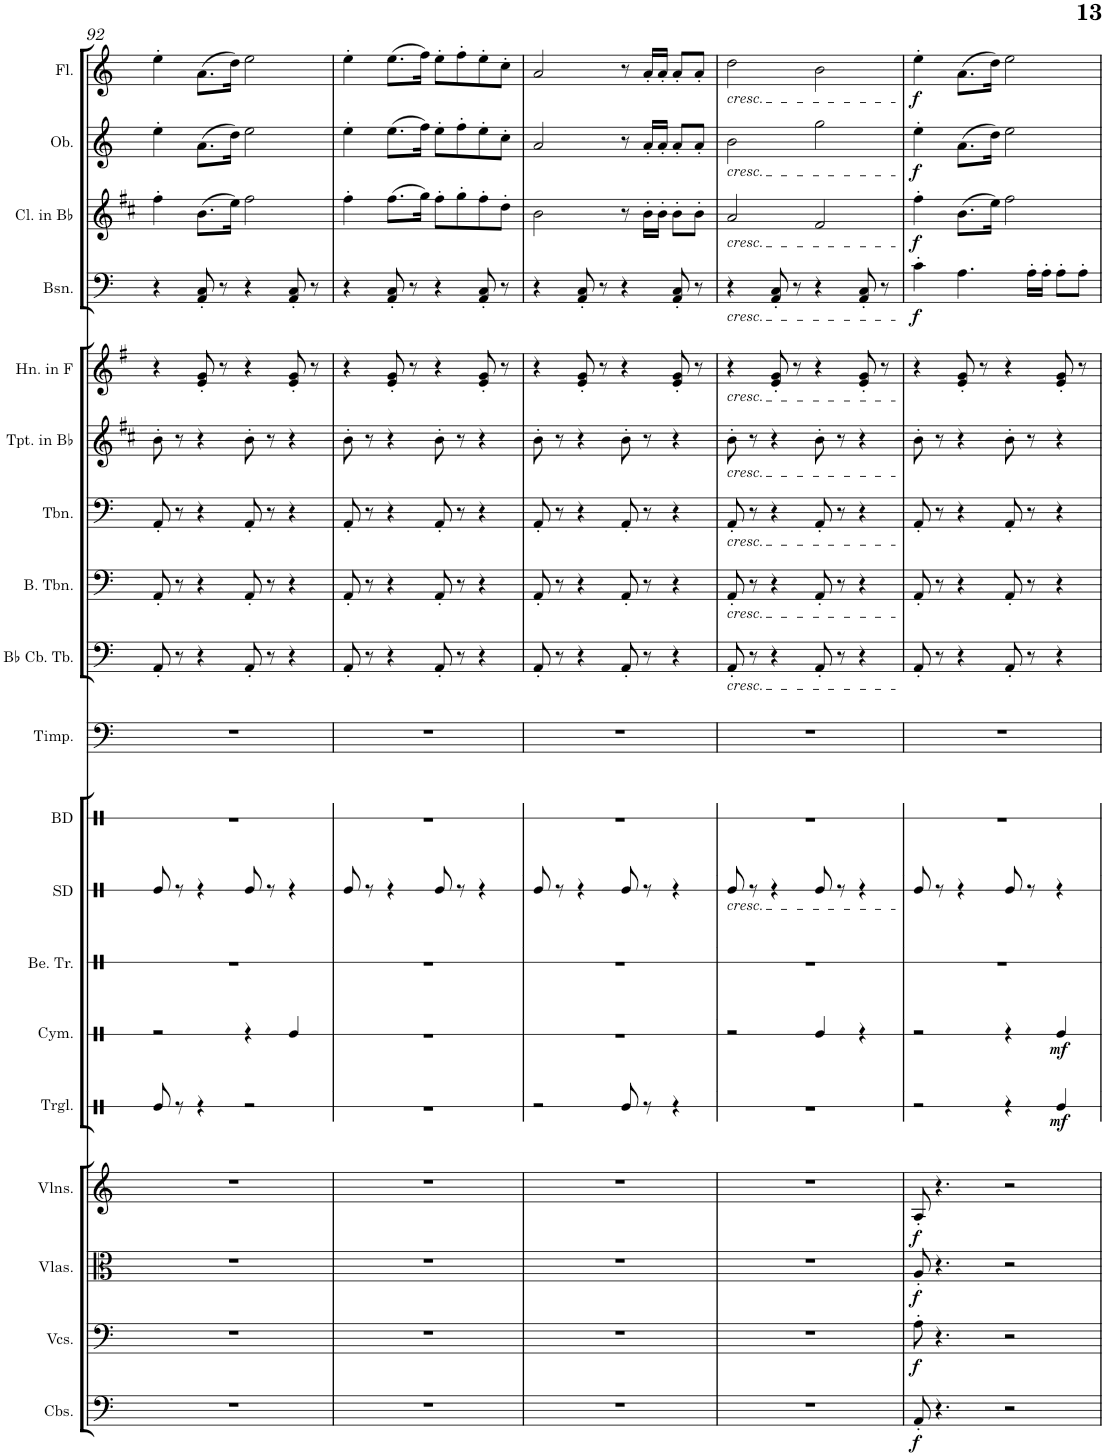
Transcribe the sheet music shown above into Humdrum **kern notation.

**kern	**dynam	**kern	**dynam	**kern	**dynam	**kern	**dynam	**kern	**dynam	**kern	**dynam	**kern	**kern	**kern	**kern	**kern	**kern	**kern	**kern	**kern	**kern	**dynam	**kern	**dynam	**kern	**dynam	**kern	**dynam
*part19	*part19	*part18	*part18	*part17	*part17	*part16	*part16	*part15	*part15	*part14	*part14	*part13	*part12	*part11	*part10	*part9	*part8	*part7	*part6	*part5	*part4	*part4	*part3	*part3	*part2	*part2	*part1	*part1
*staff19	*staff19	*staff18	*staff18	*staff17	*staff17	*staff16	*staff16	*staff15	*staff15	*staff14	*staff14	*staff13	*staff12	*staff11	*staff10	*staff9	*staff8	*staff7	*staff6	*staff5	*staff4	*staff4	*staff3	*staff3	*staff2	*staff2	*staff1	*staff1
*I"Contrabasses	*	*I"Violoncellos	*	*I"Violas	*	*I"Violins	*	*I"Triangle	*	*I"Cymbals	*	*I"Bell Tree	*I"Snare Drum	*I"Bass Drum	*I"Timpani	*I"Bb Contrabass Tuba	*I"Bass Trombone	*I"Trombone	*I"Trumpet in Bb	*I"Horn in F	*I"Bassoon	*	*I"Clarinet in Bb	*	*I"Oboe	*	*I"Flute	*
*I'Cbs.	*	*I'Vcs.	*	*I'Vlas.	*	*I'Vlns.	*	*I'Trgl.	*	*I'Cym.	*	*I'Be. Tr.	*I'SD	*I'BD	*I'Timp.	*I'Bb Cb. Tb.	*I'B. Tbn.	*I'Tbn.	*I'Tpt. in Bb	*I'Hn. in F	*I'Bsn.	*	*I'Cl. in Bb	*	*I'Ob.	*	*I'Fl.	*
!!LO:PB:g=z
*clefF4	*	*clefF4	*	*clefC3	*	*clefG2	*	*clefX	*	*clefX	*	*clefX	*clefX	*clefX	*clefF4	*clefF4	*clefF4	*clefF4	*clefG2	*clefG2	*clefF4	*	*clefG2	*	*clefG2	*	*clefG2	*
*Trd7c12	*	*	*	*	*	*	*	*	*	*	*	*	*	*	*	*	*	*	*Trd1c2	*Trd4c7	*	*	*Trd1c2	*	*	*	*	*
*k[]	*	*k[]	*	*k[]	*	*k[]	*	*k[]	*	*k[]	*	*k[]	*k[]	*k[]	*k[]	*k[]	*k[]	*k[]	*k[f#c#]	*k[f#]	*k[]	*	*k[f#c#]	*	*k[]	*	*k[]	*
*M4/4	*	*M4/4	*	*M4/4	*	*M4/4	*	*M4/4	*	*M4/4	*	*M4/4	*M4/4	*M4/4	*M4/4	*M4/4	*M4/4	*M4/4	*M4/4	*M4/4	*M4/4	*	*M4/4	*	*M4/4	*	*M4/4	*
=92	=92	=92	=92	=92	=92	=92	=92	=92	=92	=92	=92	=92	=92	=92	=92	=92	=92	=92	=92	=92	=92	=92	=92	=92	=92	=92	=92	=92
1r	.	1r	.	1r	.	1r	.	8Re/	.	2r	.	1r	8Re/	1r	1r	8AA'/	8AA'/	8AA'/	8b'\	4r	4r	.	4ff#'\	.	4ee'\	.	4ee'\	.
.	.	.	.	.	.	.	.	8r	.	.	.	.	8r	.	.	8r	8r	8r	8r	.	.	.	.	.	.	.	.	.
.	.	.	.	.	.	.	.	4r	.	.	.	.	4r	.	.	4r	4r	4r	4r	8e/' 8g/'	8AA/' 8C/'	.	(8.b\L	.	(8.a\L	.	(8.a\L	.
.	.	.	.	.	.	.	.	.	.	.	.	.	.	.	.	.	.	.	.	8r	8r	.	.	.	.	.	.	.
.	.	.	.	.	.	.	.	.	.	.	.	.	.	.	.	.	.	.	.	.	.	.	16ee\Jk)	.	16dd\Jk)	.	16dd\Jk)	.
.	.	.	.	.	.	.	.	2r	.	4r	.	.	8Re/	.	.	8AA'/	8AA'/	8AA'/	8b'\	4r	4r	.	2ff#\	.	2ee\	.	2ee\	.
.	.	.	.	.	.	.	.	.	.	.	.	.	8r	.	.	8r	8r	8r	8r	.	.	.	.	.	.	.	.	.
.	.	.	.	.	.	.	.	.	.	4Re/	.	.	4r	.	.	4r	4r	4r	4r	8e/' 8g/'	8AA/' 8C/'	.	.	.	.	.	.	.
.	.	.	.	.	.	.	.	.	.	.	.	.	.	.	.	.	.	.	.	8r	8r	.	.	.	.	.	.	.
=93	=93	=93	=93	=93	=93	=93	=93	=93	=93	=93	=93	=93	=93	=93	=93	=93	=93	=93	=93	=93	=93	=93	=93	=93	=93	=93	=93	=93
1r	.	1r	.	1r	.	1r	.	1r	.	1r	.	1r	8Re/	1r	1r	8AA'/	8AA'/	8AA'/	8b'\	4r	4r	.	4ff#'\	.	4ee'\	.	4ee'\	.
.	.	.	.	.	.	.	.	.	.	.	.	.	8r	.	.	8r	8r	8r	8r	.	.	.	.	.	.	.	.	.
.	.	.	.	.	.	.	.	.	.	.	.	.	4r	.	.	4r	4r	4r	4r	8e/' 8g/'	8AA/' 8C/'	.	(8.ff#\L	.	(8.ee\L	.	(8.ee\L	.
.	.	.	.	.	.	.	.	.	.	.	.	.	.	.	.	.	.	.	.	8r	8r	.	.	.	.	.	.	.
.	.	.	.	.	.	.	.	.	.	.	.	.	.	.	.	.	.	.	.	.	.	.	16gg\Jk)	.	16ff\Jk)	.	16ff\Jk)	.
.	.	.	.	.	.	.	.	.	.	.	.	.	8Re/	.	.	8AA'/	8AA'/	8AA'/	8b'\	4r	4r	.	8ff#'\L	.	8ee'\L	.	8ee'\L	.
.	.	.	.	.	.	.	.	.	.	.	.	.	8r	.	.	8r	8r	8r	8r	.	.	.	8gg'\	.	8ff'\	.	8ff'\	.
.	.	.	.	.	.	.	.	.	.	.	.	.	4r	.	.	4r	4r	4r	4r	8e/' 8g/'	8AA/' 8C/'	.	8ff#'\	.	8ee'\	.	8ee'\	.
.	.	.	.	.	.	.	.	.	.	.	.	.	.	.	.	.	.	.	.	8r	8r	.	8dd'\J	.	8cc'\J	.	8cc'\J	.
=94	=94	=94	=94	=94	=94	=94	=94	=94	=94	=94	=94	=94	=94	=94	=94	=94	=94	=94	=94	=94	=94	=94	=94	=94	=94	=94	=94	=94
1r	.	1r	.	1r	.	1r	.	2r	.	1r	.	1r	8Re/	1r	1r	8AA'/	8AA'/	8AA'/	8b'\	4r	4r	.	2b\	.	2a/	.	2a/	.
.	.	.	.	.	.	.	.	.	.	.	.	.	8r	.	.	8r	8r	8r	8r	.	.	.	.	.	.	.	.	.
.	.	.	.	.	.	.	.	.	.	.	.	.	4r	.	.	4r	4r	4r	4r	8e/' 8g/'	8AA/' 8C/'	.	.	.	.	.	.	.
.	.	.	.	.	.	.	.	.	.	.	.	.	.	.	.	.	.	.	.	8r	8r	.	.	.	.	.	.	.
.	.	.	.	.	.	.	.	8Re/	.	.	.	.	8Re/	.	.	8AA'/	8AA'/	8AA'/	8b'\	4r	4r	.	8r	.	8r	.	8r	.
.	.	.	.	.	.	.	.	8r	.	.	.	.	8r	.	.	8r	8r	8r	8r	.	.	.	16b'\LL	.	16a'/LL	.	16a'/LL	.
.	.	.	.	.	.	.	.	.	.	.	.	.	.	.	.	.	.	.	.	.	.	.	16b'\JJ	.	16a'/JJ	.	16a'/JJ	.
.	.	.	.	.	.	.	.	4r	.	.	.	.	4r	.	.	4r	4r	4r	4r	8e/' 8g/'	8AA/' 8C/'	.	8b'\L	.	8a'/L	.	8a'/L	.
.	.	.	.	.	.	.	.	.	.	.	.	.	.	.	.	.	.	.	.	8r	8r	.	8b'\J	.	8a'/J	.	8a'/J	.
=95	=95	=95	=95	=95	=95	=95	=95	=95	=95	=95	=95	=95	=95	=95	=95	=95	=95	=95	=95	=95	=95	=95	=95	=95	=95	=95	=95	=95
!	!	!	!	!	!	!	!	!	!	!	!	!	!	!	!	!	!	!	!	!	!	!	!	!	!	!	!LO:TX:b:i:t=cresc.	!
!	!	!	!	!	!	!	!	!	!	!	!	!	!	!	!	!	!	!	!	!	!	!	!	!	!LO:TX:b:i:t=cresc.	!	!	!
!	!	!	!	!	!	!	!	!	!	!	!	!	!	!	!	!	!	!	!	!	!	!	!LO:TX:b:i:t=cresc.	!	!	!	!	!
!	!	!	!	!	!	!	!	!	!	!	!	!	!	!	!	!	!	!	!	!	!LO:TX:b:i:t=cresc.	!	!	!	!	!	!	!
!	!	!	!	!	!	!	!	!	!	!	!	!	!	!	!	!	!	!	!	!LO:TX:b:i:t=cresc.	!	!	!	!	!	!	!	!
!	!	!	!	!	!	!	!	!	!	!	!	!	!	!	!	!	!	!	!LO:TX:b:i:t=cresc.	!	!	!	!	!	!	!	!	!
!	!	!	!	!	!	!	!	!	!	!	!	!	!	!	!	!	!	!LO:TX:b:i:t=cresc.	!	!	!	!	!	!	!	!	!	!
!	!	!	!	!	!	!	!	!	!	!	!	!	!	!	!	!	!LO:TX:b:i:t=cresc.	!	!	!	!	!	!	!	!	!	!	!
!	!	!	!	!	!	!	!	!	!	!	!	!	!	!	!	!LO:TX:b:i:t=cresc.	!	!	!	!	!	!	!	!	!	!	!	!
!	!	!	!	!	!	!	!	!	!	!	!	!	!LO:TX:b:i:t=cresc.	!	!	!	!	!	!	!	!	!	!	!	!	!	!	!
1r	.	1r	.	1r	.	1r	.	1r	.	2r	.	1r	8Re/	1r	1r	8AA'/	8AA'/	8AA'/	8b'\	4r	4r	.	2a/	.	2b\	.	2dd\	.
.	.	.	.	.	.	.	.	.	.	.	.	.	8r	.	.	8r	8r	8r	8r	.	.	.	.	.	.	.	.	.
.	.	.	.	.	.	.	.	.	.	.	.	.	4r	.	.	4r	4r	4r	4r	8e/' 8g/'	8AA/' 8C/'	.	.	.	.	.	.	.
.	.	.	.	.	.	.	.	.	.	.	.	.	.	.	.	.	.	.	.	8r	8r	.	.	.	.	.	.	.
.	.	.	.	.	.	.	.	.	.	4Re/	.	.	8Re/	.	.	8AA'/	8AA'/	8AA'/	8b'\	4r	4r	.	2f#/	.	2gg\	.	2b\	.
.	.	.	.	.	.	.	.	.	.	.	.	.	8r	.	.	8r	8r	8r	8r	.	.	.	.	.	.	.	.	.
.	.	.	.	.	.	.	.	.	.	4r	.	.	4r	.	.	4r	4r	4r	4r	8e/' 8g/'	8AA/' 8C/'	.	.	.	.	.	.	.
.	.	.	.	.	.	.	.	.	.	.	.	.	.	.	.	.	.	.	.	8r	8r	.	.	.	.	.	.	.
=96	=96	=96	=96	=96	=96	=96	=96	=96	=96	=96	=96	=96	=96	=96	=96	=96	=96	=96	=96	=96	=96	=96	=96	=96	=96	=96	=96	=96
!	!LO:DY:b	!	!LO:DY:b	!	!LO:DY:b	!	!LO:DY:b	!	!	!	!	!	!	!	!	!	!	!	!	!	!	!LO:DY:b	!	!LO:DY:b	!	!LO:DY:b	!	!LO:DY:b
8AA'/	f	8A'\	f	8A'/	f	8A'/	f	2r	.	2r	.	1r	8Re/	1r	1r	8AA'/	8AA'/	8AA'/	8b'\	4r	4c'\	f	4ff#'\	f	4ee'\	f	4ee'\	f
4.r	.	4.r	.	4.r	.	4.r	.	.	.	.	.	.	8r	.	.	8r	8r	8r	8r	.	.	.	.	.	.	.	.	.
.	.	.	.	.	.	.	.	.	.	.	.	.	4r	.	.	4r	4r	4r	4r	8e/' 8g/'	4.A\	.	(8.b\L	.	(8.a\L	.	(8.a\L	.
.	.	.	.	.	.	.	.	.	.	.	.	.	.	.	.	.	.	.	.	8r	.	.	.	.	.	.	.	.
.	.	.	.	.	.	.	.	.	.	.	.	.	.	.	.	.	.	.	.	.	.	.	16ee\Jk)	.	16dd\Jk)	.	16dd\Jk)	.
2r	.	2r	.	2r	.	2r	.	4r	.	4r	.	.	8Re/	.	.	8AA'/	8AA'/	8AA'/	8b'\	4r	.	.	2ff#\	.	2ee\	.	2ee\	.
.	.	.	.	.	.	.	.	.	.	.	.	.	8r	.	.	8r	8r	8r	8r	.	16A'\LL	.	.	.	.	.	.	.
.	.	.	.	.	.	.	.	.	.	.	.	.	.	.	.	.	.	.	.	.	16A'\JJ	.	.	.	.	.	.	.
!	!	!	!	!	!	!	!	!	!LO:DY:b	!	!LO:DY:b	!	!	!	!	!	!	!	!	!	!	!	!	!	!	!	!	!
.	.	.	.	.	.	.	.	4Re/	mf	4Re/	mf	.	4r	.	.	4r	4r	4r	4r	8e/' 8g/'	8A'\L	.	.	.	.	.	.	.
.	.	.	.	.	.	.	.	.	.	.	.	.	.	.	.	.	.	.	.	8r	8A'\J	.	.	.	.	.	.	.
=	=	=	=	=	=	=	=	=	=	=	=	=	=	=	=	=	=	=	=	=	=	=	=	=	=	=	=	=
*-	*-	*-	*-	*-	*-	*-	*-	*-	*-	*-	*-	*-	*-	*-	*-	*-	*-	*-	*-	*-	*-	*-	*-	*-	*-	*-	*-	*-
